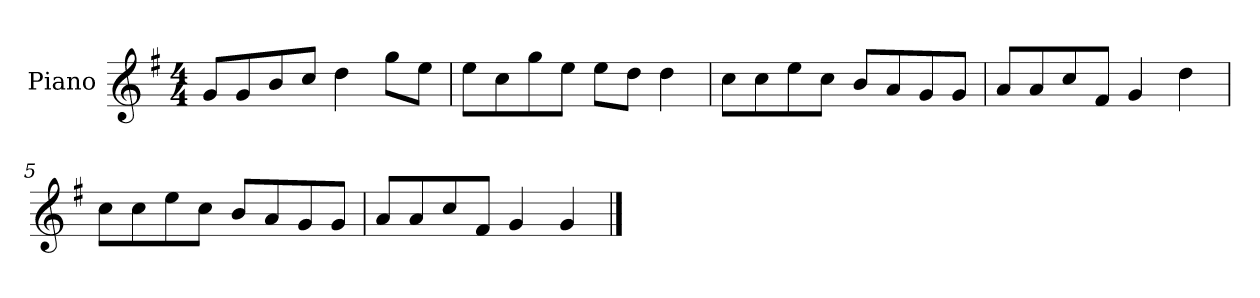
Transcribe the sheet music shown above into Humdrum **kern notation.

**kern
*part1
*staff1
*I"Piano
*I'P-no
*clefG2
*k[f#]
*M4/4
*MM90
=1
8g/L
8g/
8b/
8cc/J
4dd\
8gg\L
8ee\J
=2
8ee\L
8cc\
8gg\
8ee\J
8ee\L
8dd\J
4dd\
=3
8cc\L
8cc\
8ee\
8cc\J
8b/L
8a/
8g/
8g/J
=4
8a/L
8a/
8cc/
8f#/J
4g/
4dd\
=5
8cc\L
8cc\
8ee\
8cc\J
8b/L
8a/
8g/
8g/J
!!LO:LB:g=z
=6
8a/L
8a/
8cc/
8f#/J
4g/
4g/
==
*-
